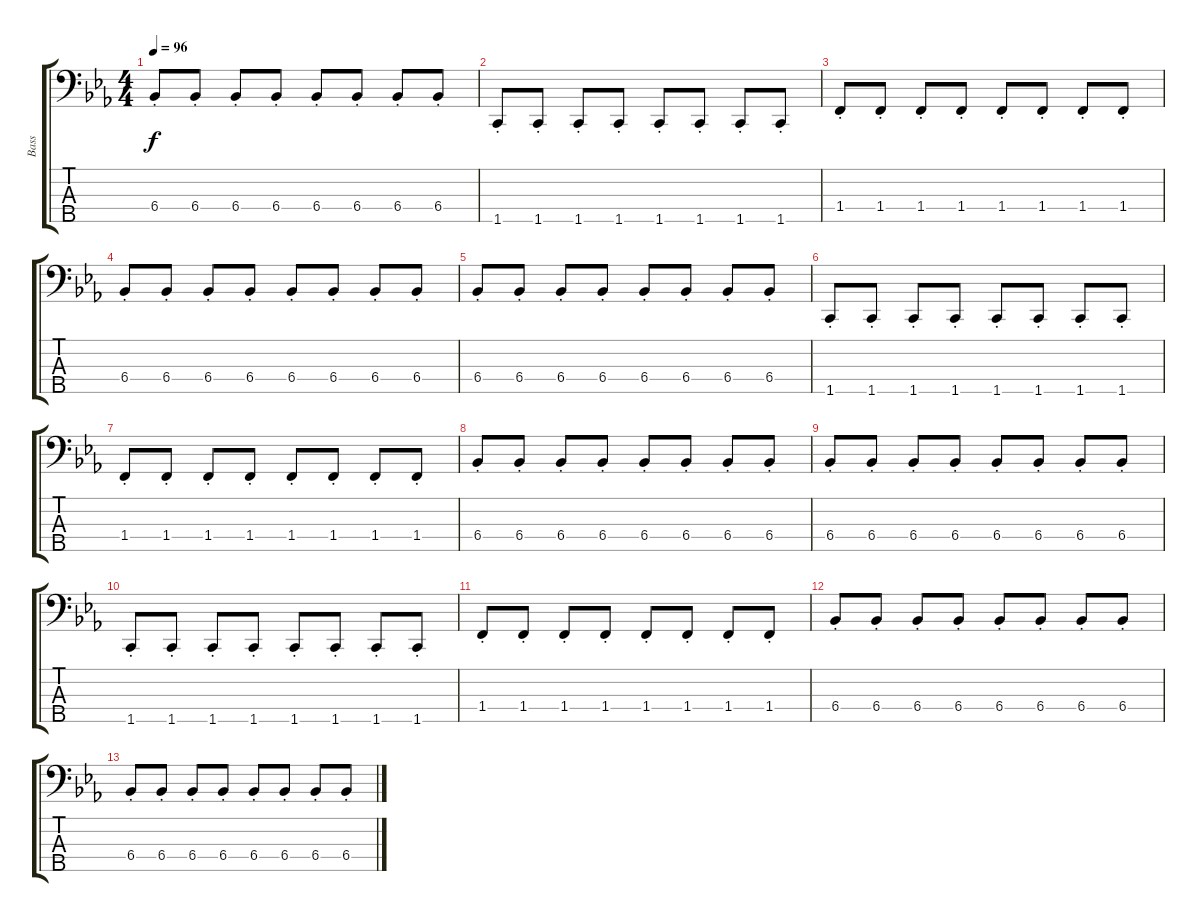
\track ("Bass" "Bass") {instrument electricbassfinger}
\staff {score tabs}
\tuning (G2 D2 A1 E1 B0) {hide}
\ts (4 4)
\tempo 96
\clef f4
\ks cminor
6.4{st}.8{dy f} 6.4{st}.8 6.4{st}.8 6.4{st}.8 6.4{st}.8 6.4{st}.8 6.4{st}.8 6.4{st}.8 |
1.5{st}.8 1.5{st}.8 1.5{st}.8 1.5{st}.8 1.5{st}.8 1.5{st}.8 1.5{st}.8 1.5{st}.8 |
1.4{st}.8 1.4{st}.8 1.4{st}.8 1.4{st}.8 1.4{st}.8 1.4{st}.8 1.4{st}.8 1.4{st}.8 |
6.4{st}.8 6.4{st}.8 6.4{st}.8 6.4{st}.8 6.4{st}.8 6.4{st}.8 6.4{st}.8 6.4{st}.8 |
6.4{st}.8 6.4{st}.8 6.4{st}.8 6.4{st}.8 6.4{st}.8 6.4{st}.8 6.4{st}.8 6.4{st}.8 |
1.5{st}.8 1.5{st}.8 1.5{st}.8 1.5{st}.8 1.5{st}.8 1.5{st}.8 1.5{st}.8 1.5{st}.8 |
1.4{st}.8 1.4{st}.8 1.4{st}.8 1.4{st}.8 1.4{st}.8 1.4{st}.8 1.4{st}.8 1.4{st}.8 |
6.4{st}.8 6.4{st}.8 6.4{st}.8 6.4{st}.8 6.4{st}.8 6.4{st}.8 6.4{st}.8 6.4{st}.8 |
6.4{st}.8 6.4{st}.8 6.4{st}.8 6.4{st}.8 6.4{st}.8 6.4{st}.8 6.4{st}.8 6.4{st}.8 |
1.5{st}.8{volume 0} 1.5{st}.8 1.5{st}.8 1.5{st}.8 1.5{st}.8 1.5{st}.8 1.5{st}.8 1.5{st}.8 |
1.4{st}.8 1.4{st}.8 1.4{st}.8 1.4{st}.8 1.4{st}.8 1.4{st}.8 1.4{st}.8 1.4{st}.8 |
6.4{st}.8 6.4{st}.8 6.4{st}.8 6.4{st}.8 6.4{st}.8 6.4{st}.8 6.4{st}.8 6.4{st}.8 |
6.4{st}.8 6.4{st}.8 6.4{st}.8 6.4{st}.8 6.4{st}.8 6.4{st}.8 6.4{st}.8 6.4{st}.8
